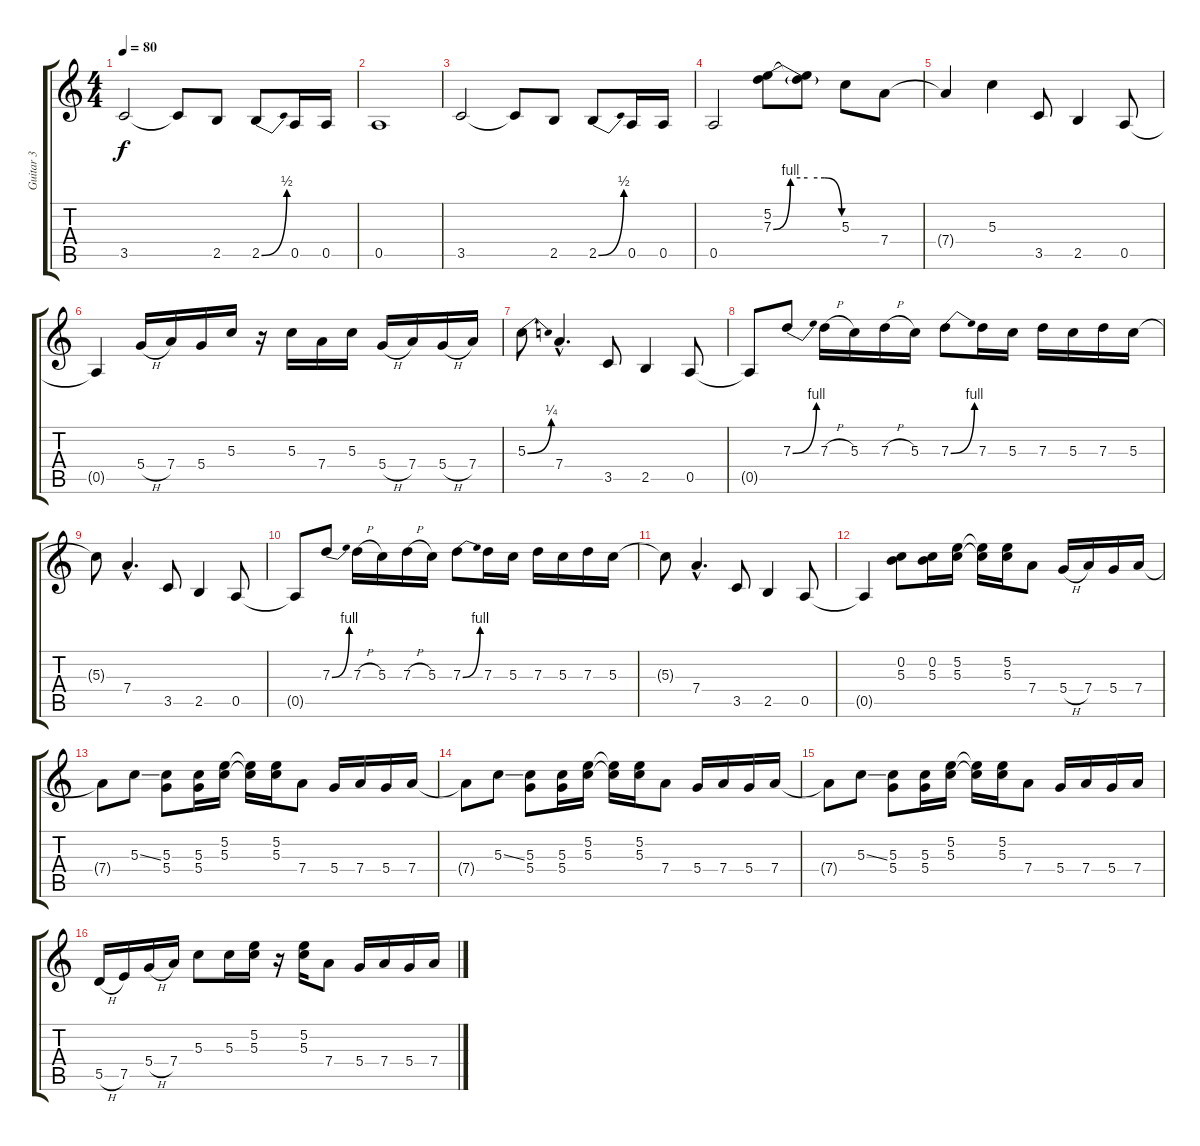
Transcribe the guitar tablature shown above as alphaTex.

\track ("Guitar 3" "Guitar 3") {instrument distortionguitar}
\staff {score tabs}
\tuning (E4 B3 G3 D3 A2 E2) {hide}
\ts (4 4)
\tempo 80
\clef g2
\ks c
3.5.2{dy f} 3.5{t}.8 2.5.8 2.5{be (bend 0 0 60 2)}.8 0.5.16 0.5.16 |
0.5.1 |
3.5.2 3.5{t}.8 2.5.8 2.5{be (bend 0 0 60 2)}.8 0.5.16 0.5.16 |
0.5.2 (5.2 7.3{be (custom 0 0 15 4 30 4 45 4 60 0)}).8 (5.2{t} 7.3{t}).8 5.3.8 7.4.8 |
7.4{t}.4 5.3.4 3.5.8 2.5.4 0.5.8 |
0.5{t}.4 5.4{h}.16 7.4.16 5.4.16 5.3.16 r.16 5.3.16 7.4.16 5.3.16 5.4{h}.16 7.4.16 5.4{h}.16 7.4.16 |
5.3{be (bend 0 0 60 1)}.8 7.4{hac}.4{d} 3.5.8 2.5.4 0.5.8 |
0.5{t}.8 7.3{be (bend 0 0 60 4)}.8 7.3{h}.16 5.3.16 7.3{h}.16 5.3.16 7.3{be (bend 0 0 60 4)}.8 7.3.16 5.3.16 7.3.16 5.3.16 7.3.16 5.3.16 |
5.3{t}.8 7.4{hac}.4{d} 3.5.8 2.5.4 0.5.8 |
0.5{t}.8 7.3{be (bend 0 0 60 4)}.8 7.3{h}.16 5.3.16 7.3{h}.16 5.3.16 7.3{be (bend 0 0 60 4)}.8 7.3.16 5.3.16 7.3.16 5.3.16 7.3.16 5.3.16 |
5.3{t}.8 7.4{hac}.4{d} 3.5.8 2.5.4 0.5.8 |
0.5{t}.4 (0.2 5.3).8 (0.2 5.3).16 (5.2 5.3).16 (5.2{t} 5.3{t}).16 (5.2 5.3).16 7.4.8 5.4{h}.16 7.4.16 5.4.16 7.4.16 |
7.4{t}.8 5.3{ss}.8 (5.3 5.4).8 (5.3 5.4).16 (5.2 5.3).16 (5.2{t} 5.3{t}).16 (5.2 5.3).16 7.4.8 5.4.16 7.4.16 5.4.16 7.4.16 |
7.4{t}.8 5.3{ss}.8 (5.3 5.4).8 (5.3 5.4).16 (5.2 5.3).16 (5.2{t} 5.3{t}).16 (5.2 5.3).16 7.4.8 5.4.16 7.4.16 5.4.16 7.4.16 |
7.4{t}.8 5.3{ss}.8 (5.3 5.4).8 (5.3 5.4).16 (5.2 5.3).16 (5.2{t} 5.3{t}).16 (5.2 5.3).16 7.4.8 5.4.16 7.4.16 5.4.16 7.4.16 |
5.5{h}.16 7.5.16 5.4{h}.16 7.4.16 5.3.8 5.3.16 (5.2 5.3).16 r.16 (5.2 5.3).16 7.4.8 5.4.16 7.4.16 5.4.16 7.4.16
